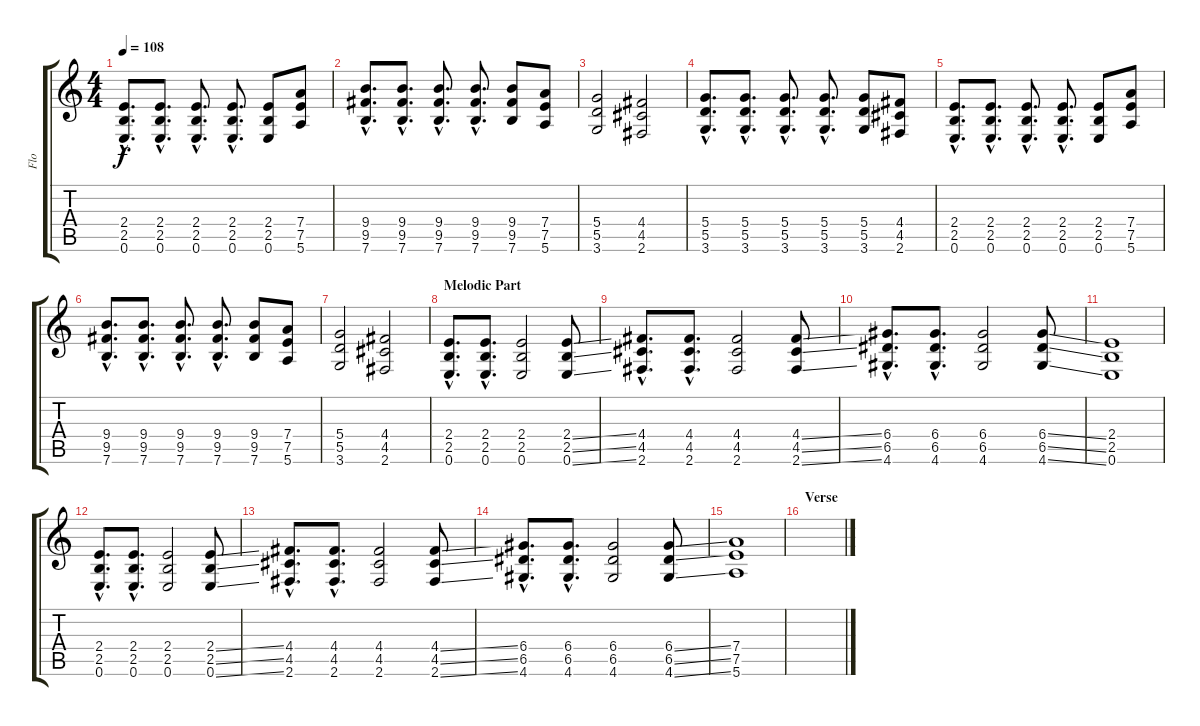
\track ("Flo" "Flo") {instrument distortionguitar}
\staff {score tabs}
\tuning (E4 B3 G3 D3 A2 E2) {hide}
\ts (4 4)
\tempo 108
\clef g2
\ks c
(2.4{hac} 2.5{hac} 0.6{hac}).8{d dy f} (2.4{hac} 2.5{hac} 0.6{hac}).8{d} (2.4{hac} 2.5{hac} 0.6{hac}).8{d} (2.4{hac} 2.5{hac} 0.6{hac}).8{d} (2.4 2.5 0.6).8 (7.4 7.5 5.6).8 |
(9.4{hac} 9.5{hac} 7.6{hac}).8{d} (9.4{hac} 9.5{hac} 7.6{hac}).8{d} (9.4{hac} 9.5{hac} 7.6{hac}).8{d} (9.4{hac} 9.5{hac} 7.6{hac}).8{d} (9.4 9.5 7.6).8 (7.4 7.5 5.6).8 |
(5.4 5.5 3.6).2 (4.4 4.5 2.6).2 |
(5.4{hac} 5.5{hac} 3.6{hac}).8{d} (5.4{hac} 5.5{hac} 3.6{hac}).8{d} (5.4{hac} 5.5{hac} 3.6{hac}).8{d} (5.4{hac} 5.5{hac} 3.6{hac}).8{d} (5.4 5.5 3.6).8 (4.4 4.5 2.6).8 |
(2.4{hac} 2.5{hac} 0.6{hac}).8{d} (2.4{hac} 2.5{hac} 0.6{hac}).8{d} (2.4{hac} 2.5{hac} 0.6{hac}).8{d} (2.4{hac} 2.5{hac} 0.6{hac}).8{d} (2.4 2.5 0.6).8 (7.4 7.5 5.6).8 |
(9.4{hac} 9.5{hac} 7.6{hac}).8{d} (9.4{hac} 9.5{hac} 7.6{hac}).8{d} (9.4{hac} 9.5{hac} 7.6{hac}).8{d} (9.4{hac} 9.5{hac} 7.6{hac}).8{d} (9.4 9.5 7.6).8 (7.4 7.5 5.6).8 |
(5.4 5.5 3.6).2 (4.4 4.5 2.6).2 |
\section ("" "Melodic Part")
(2.4{hac} 2.5{hac} 0.6{hac}).8{d} (2.4{hac} 2.5{hac} 0.6{hac}).8{d} (2.4 2.5 0.6).2 (2.4{ss} 2.5{ss} 0.6{ss}).8 |
(4.4{hac} 4.5{hac} 2.6{hac}).8{d} (4.4{hac} 4.5{hac} 2.6{hac}).8{d} (4.4 4.5 2.6).2 (4.4{ss} 4.5{ss} 2.6{ss}).8 |
(6.4{hac} 6.5{hac} 4.6{hac}).8{d} (6.4{hac} 6.5{hac} 4.6{hac}).8{d} (6.4 6.5 4.6).2 (6.4{ss} 6.5{ss} 4.6{ss}).8 |
(2.4 2.5 0.6).1 |
(2.4{hac} 2.5{hac} 0.6{hac}).8{d} (2.4{hac} 2.5{hac} 0.6{hac}).8{d} (2.4 2.5 0.6).2 (2.4{ss} 2.5{ss} 0.6{ss}).8 |
(4.4{hac} 4.5{hac} 2.6{hac}).8{d} (4.4{hac} 4.5{hac} 2.6{hac}).8{d} (4.4 4.5 2.6).2 (4.4{ss} 4.5{ss} 2.6{ss}).8 |
(6.4{hac} 6.5{hac} 4.6{hac}).8{d} (6.4{hac} 6.5{hac} 4.6{hac}).8{d} (6.4 6.5 4.6).2 (6.4{ss} 6.5{ss} 4.6{ss}).8 |
(7.4 7.5 5.6).1 |
\section ("" "Verse")
